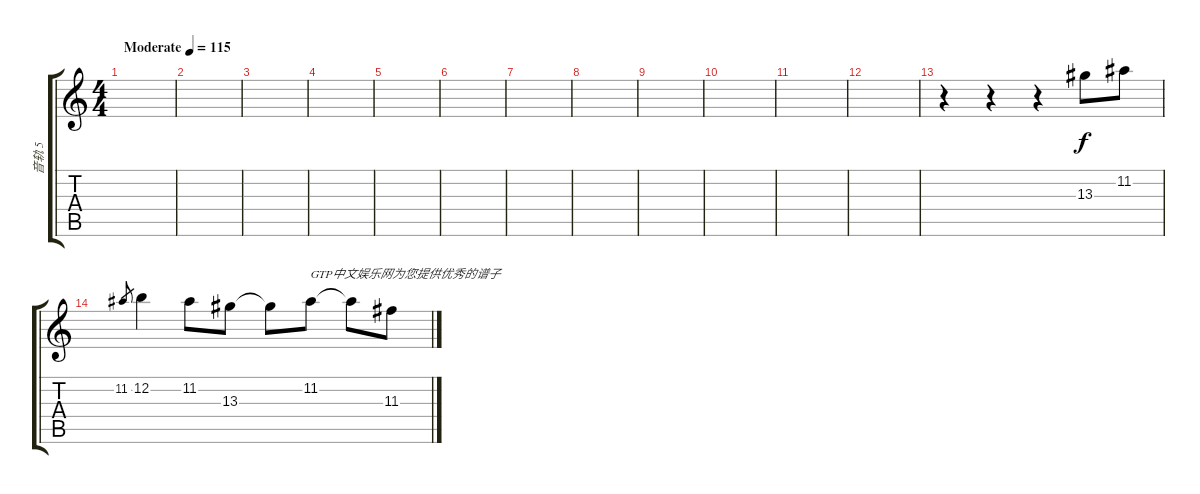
\track ("音轨 5" "音轨 5") {instrument acousticguitarsteel}
\staff {score tabs}
\tuning (E4 B3 G3 D3 A2 E2) {hide}
\ts (4 4)
\tempo (115 "Moderate")
\clef g2
\ks c
|
|
|
|
|
|
|
|
|
|
|
|
r.4 r.4 r.4 13.3.8 11.2.8 |
11.2.8{gr} 12.2.4 11.2.8 13.3.8 13.3{t}.8 11.2.8{txt "GTP中文娱乐网为您提供优秀的谱子"} 11.2{t}.8 11.3.8
